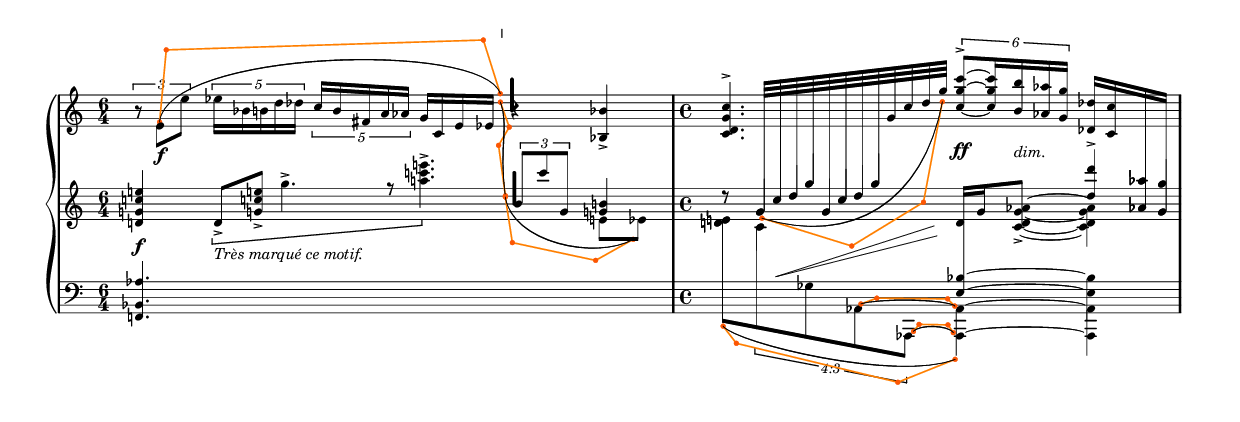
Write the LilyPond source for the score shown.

%
% Created (24/01/2020) by Paolo-Prete.
% This file is part of Spontini-Editor project.
%
% Spontini-Editor is free software: you can redistribute it and/or modify
% it under the terms of the GNU General Public License as published by
% the Free Software Foundation, either version 3 of the License, or
% (at your option) any later version.
% Spontini-Editor is distributed in the hope that it will be useful,
% but WITHOUT ANY WARRANTY; without even the implied warranty of
% MERCHANTABILITY or FITNESS FOR A PARTICULAR PURPOSE.  See the
% GNU General Public License for more details.
%
% You should have received a copy of the GNU General Public License
% along with Spontini-Editor. If not, see <http://www.gnu.org/licenses/>.
%

\include "../lib/ly/tabular-functions.ly"
\include "../lib/ly/jssvg.ly"
%
% Created (24/06/2020) by Paolo-Prete.
% This file is part of Spontini-Editor project.
%
% Spontini-Editor is free software: you can redistribute it and/or modify
% it under the terms of the GNU General Public License as published by
% the Free Software Foundation, either version 3 of the License, or
% (at your option) any later version.
% Spontini-Editor is distributed in the hope that it will be useful,
% but WITHOUT ANY WARRANTY; without even the implied warranty of
% MERCHANTABILITY or FITNESS FOR A PARTICULAR PURPOSE.  See the
% GNU General Public License for more details.
%
% You should have received a copy of the GNU General Public License
% along with Spontini-Editor. If not, see <http://www.gnu.org/licenses/>.
%

#(define volatinaFontSize -4.8)
volatina = #(define-music-function (parser location frac mus) (pair? ly:music?)
#{
   \override Voice.NoteHead.font-size = #volatinaFontSize
   \override Voice.Rest.font-size = #volatinaFontSize
   \override Voice.Accidental.font-size = #volatinaFontSize
   \override Voice.Script.font-size = #volatinaFontSize
   \once \override Voice.TupletBracket.stencil = ##f
   \once \override Voice.TupletNumber.stencil = ##f
   \tuplet $frac $mus
   \revert Voice.NoteHead.font-size
   \revert Voice.Rest.font-size
   \revert Voice.Accidental.font-size
   \revert Voice.Script.font-size
#})

shClefAtLeft = #(define-music-function (parser location num) (number?)
#{ \once\override Staff.Clef.X-extent = #(cons num num) #})

% Thanks to Harm, see: http://lilypond.1069038.n5.nabble.com/angle-of-a-tuplet-bracket-td55019.html
tupletAngles =
#(define-music-function (parser location y-off angl)(number? number?)
"
 angl is supposed to be the angle of the TupletBracket in degrees,
 y-off a (possible) offset in Y-direction
 "
#{
\once\override TupletBracket.after-line-breaking =
#(lambda (grob)
  (let* ((pos (ly:grob-property grob 'positions))
         (y-length (interval-length pos))
         (st (ly:tuplet-bracket::print grob))
         (st-x-ext (ly:stencil-extent st X))
         (st-x-length (interval-length st-x-ext))
         (alpha (degrees->radians angl))
         (new-start (+ (car pos) y-off))
         (new-y (* st-x-length (tan alpha))))
  (ly:grob-set-property! grob 'positions (cons new-start (+ new-start new-y)))))
#})

checkFontFile = #(define-scheme-function (parser location fontName fontFile) (string? string?)
(let
  ((warning (not (string-contains (ly:font-config-get-font-file fontName) fontFile))))
  (if warning
    (begin
      (display "\nwarning: font '")
      (display fontFile)
      (display "' not found!\n")
    )
  )
))

#(define dummyNum 0)
CHUNKSTART = {}
CHUNKEND = {}
COMMONDELIMITER = #(define-scheme-function (parser location) () (set! dummyNum 0))
SECTIONSTART = #(define-scheme-function (parser location sectionNum) (number?) (set! dummyNum 0))
LINKPAGEBREAK = #(define-scheme-function (parser location pbNum) (number?) (set! dummyNum 0))
SECTIONEND = #(define-scheme-function (parser location) () (set! dummyNum 0))
UNLINKPAGEBREAK = #(define-scheme-function (parser location) () (set! dummyNum 0))
pageBreakDummy = {}

requireVersion =
#(define-scheme-function (version then else)
   (string? scheme? scheme?)
   (define (list< x y)
     (if (null? x)
         #f
         (cond ((< (car x) (car y)) #t)
               ((> (car x) (car y)) #f)
               (else (list< (cdr x) (cdr y))))))
   (let* ((split (string-split version #\.))
          (nversion (map string->number split))
          (tversion (ly:version)))
     (if (list< tversion nversion)
         else
         then)))


\version "2.19.84"

\paper {
  indent = 0\cm
}
#(set-global-staff-size 15)

%-----------------%
% START __JSSVG__ %
%-----------------%

"j15" = #(define-music-function (parser location mus) (ly:music?) #{
\jsShape "16" "cpts" #'((0.194 . 0.778) (9.085 . -1.102) (0.053 . 4.318) (-0.124 . 15.465)) $mus
#})

"j14" = #(define-music-function (parser location mus) (ly:music?) #{
\jsShape "14" "cpts" #'((-1.655 . 1.995) (-2.481 . -2.251) (1.089 . -3.881) (3.92 . -2.439)) $mus
#})

"j13" = #(define-music-function (parser location mus) (ly:music?) #{
\jsShape "13" "cpts" #'((-0.069 . -4.591) (-2.294 . 2.804) (1.883 . 3.699) (0.935 . -1.378)) $mus
#})

"j12" = #(define-music-function (parser location mus) (ly:music?) #{
\jsShape "12" "cpts" #'((0.172 . 0.045) (0 . 0) (8.286 . -1.884) (12.975 . 0.043)) $mus
#})

"j11" = #(define-music-function (parser location mus) (ly:music?) #{
\jsOnceOverride "11" "extra-offset-y" #'(-2.101) TupletNumber $mus
#})

"j10" = #(define-music-function (parser location mus) (ly:music?) #{
\jsOnceOverride "10" "extra-offset-y" #'(-2.101) TupletBracket $mus
#})

"j9" = #(define-music-function (parser location mus) (ly:music?) #{
\jsTweak "8" "extra-offset-y" #'(-1.368) $mus
#})

"j8" = #(define-music-function (parser location mus) (ly:music?) #{
\jsTweak "9" "extra-offset-y" #'(-1.99) $mus
#})

"j7" = #(define-music-function (parser location mus) (ly:music?) #{
\jsShape "7" "cpts" #'((0.903 . -4.335) (1.458 . -5.678) (0.924 . -10.396) (-0.611 . -11.765)) $mus
#})

"j6" = #(define-music-function (parser location mus) (ly:music?) #{
\jsOnceOverride "6" "X-offset" #'(-71.9) NoteColumn $mus
#})

"j5" = #(define-music-function (parser location mus) (ly:music?) #{
\jsOnceOverride "5" "X-offset" #'(-71.9) NoteColumn $mus
#})

"j4" = #(define-music-function (parser location mus) (ly:music?) #{
\jsShape "4" "cpts" #'((0.13 . -0.31) (0.285 . 0.071) (5.58 . 2.056) (5.784 . 2.922)) $mus
#})

"j3" = #(define-music-function (parser location mus) (ly:music?) #{
\jsTweak "3" "extra-offset-y" #'(-0.894) $mus
#})

"j2" = #(define-music-function (parser location mus) (ly:music?) #{
\jsOnceOverride "2" "X-offset" #'(1.600) NoteColumn $mus
#})

"j1" = #(define-music-function (parser location mus) (ly:music?) #{
\jsOnceOverride "1" "X-offset" #'(1.300) NoteColumn $mus
#})

%-----------------%
% END __JSSVG__   %
%-----------------%

%----------------%
% START __VARS__ %
%----------------%

#(define v2 #{
\once \override Score.TupletNumber.text = #tuplet-number::calc-fraction-text
#})

#(define v1 #{
\once \override NoteColumn.X-offset = 0.01
#})

%----------------%
% END __VARS__   %
%----------------%

#(define pianoStaves 3)

setStavesSpacing = \override Staff.VerticalAxisGroup.staff-staff-spacing =
#'((basic-distance . 9)
(minimum-distance . 12)
(maximum-distance . 9)
(padding . -9)
(stretchability . 0))

exprMark =  #(define-music-function (parser location str) (string?)
#{ _\markup { \small \italic #str } #})

upper = {

%-------------------%
% START LAYOUT DEFS %
%-------------------%

% Set this to "true" if you want to show colored layers
% (NOTE: If it is set to "true", jstweaks can't be modified)
#(showColoredLayers "false")

#(set! showEditorStuff "true")

\setStavesSpacing
$(set! cpDiameter 0.3)
\set Score.proportionalNotationDuration = #(ly:make-moment 1/8)
\override Score.Script.padding = 0.4
\override Score.Stem.thickness = #1
\override Score.StaffSymbol.thickness = #0.55
\override Score.Script.font-size = #-2
\override Score.DynamicText.font-size = #-1
\override Score.Accidental.font-size = #-2
\override Score.AccidentalCautionary.font-size = #-2
\override Score.AccidentalCautionary.parenthesized = ##f
\override Score.NoteHead.font-size = #-1.8
\override Score.Rest.font-size = #-1
\override Score.Clef.font-size = #-1.3
\override Score.Dots.font-size = #-1.3
\override Score.TimeSignature.font-size = #-1.3
\override Score.TextScript.font-size = #2

%-----------------%
% END LAYOUT DEFS %
%-----------------%

%%%%%%%%%%%%%%%%%%%%%%%%%%%
%%%%%%%%%%%%%%%%%%%%%%%%%%%
%%%%       SCORE       %%%%
%%%%%%%%%%%%%%%%%%%%%%%%%%%
%%%%%%%%%%%%%%%%%%%%%%%%%%%

%%%%%%%%%%%%%%%%%%%%%%%%%%%%%%%%%%%%%%%%%%%%%%%%%%%%%%%%%%%%%%%%%%%%%%%%%%
% Piano Sonata No.1 (Sorabji, Kaikhosru Shapurji), measures 3 and 4
% https://imslp.org/wiki/Piano_Sonata_No.1_(Sorabji%2C_Kaikhosru_Shapurji)
%%%%%%%%%%%%%%%%%%%%%%%%%%%%%%%%%%%%%%%%%%%%%%%%%%%%%%%%%%%%%%%%%%%%%%%%%%

%%%%%%%%%%%%%%%
%% MEASURE 1 %%
%%%%%%%%%%%%%%%

\time 6/4
<<

\crossStaffTableVoice "upper"
{
\stemDown \tupletUp 3/2 {b'8\rest e'\"j13" (\f e''} \stemNeutral \tupletUp 5/4 { es''16 bes' b' d'' des''}
\tupletDown 5/4 { c'' b' fis' a' as'} g' c' e' es')\jsShape "15" "cpts" #'((0.605 . 1.473) (1.663 . -2.841) (-0.858 . -6.301) (-1.088 . -12.842)) ( \"j1" b'4\rest) <bes' bes>_>
}

\\
\crossStaffTableVoice "middleI"
{
\stemNeutral
<d'? g'? c''? e''?>4\"j3" \f
\once \omit Voice.TupletNumber \tupletAngles 0 5
\tupletDown 9/6 { d'8[_>\exprMark "Très marqué ce motif." <g'? c''? e''?>8]_> g''4.^> r8 <a''? c'''? e'''?>4.^> }
<< { \tupletUp 3/2 {\"j2" b'8\"j14" _( c''' g'} <g'? b'?>4) } \\ { s4 e'?8 es' } >>
}

\\
\crossStaffTableVoice "lower"
{ \clef bass <f,? bes, as>4. s4. s2.}

>>

%%%%%%%%%%%%%%%
%% MEASURE 2 %%
%%%%%%%%%%%%%%%

\time 4/4
\override Score.Hairpin.rotation = #'(16 0 0)

<<

\setCrossStaves "middleI" "lower"
\easyCrossStaff %TMODE
  { \CS <d'? e'?>8   \CS \hiddenTuplet 4/3{ c'                 \CS s   \CS s          \CS s }           \CS d'16[ \CS g' \CS <c' d' g' as'>8]_>~ \CS \stemDown <c' d' g' as'>4 \CS }
  { \CS s8[\"j12" _( \CS $v2 \"j10" \"j11" \tupletDown 4/3 { s \CS ges \CS as,)\"j4"( \CS as,,])}\"j7"( \CS s16)  \CS s  \CS s8                  \CS s4                        \CS }
#'( \CS D            \CS -                                     \CS -   \CS -          \CS N             \CS U     \CS -  \CS -                   \CS N                         \CS )

\\
\crossStaffTableVoice "lower"
{ \stemUp s2 \crossStaff <e bes>4~\stemDown <e bes> }

\\
\crossStaffTableVoice "middleI"
{ s2. \stemUp <d'' d'''>4^> }

\\
\setCrossStaves "upper" "middleI"
\easyCrossStaff %TMODE
  { \CS s8 \CS s32[         \CS s     \CS s   \CS s   \CS s  \CS  s   \CS s   \CS s   \CS g' \CS c'' \CS d'' \CS g''] \CS $v1 \tupletUp 6/4 {  <c'' g'' c'''>8[^>\"j9" \ff~ \CS <c'' g'' c'''>16 \CS <b'' b'>\"j8" \exprMark "dim." \CS <as'' as'> \CS <g'' g'>] } \CS <des'' des'>[ \CS <c'' c'> \CS s           \CS s]       \CS }
  { \CS r8 \CS g'32\"j15" ( \CS c''\< \CS d'' \CS g'' \CS g' \CS  c'' \CS d'' \CS g'' \CS s  \CS s   \CS s   \CS s)\! \CS \hiddenTuplet 6/4{ s8                             \CS s16              \CS s                              \CS s          \CS s}          \CS s             \CS s        \CS <as'' as'?> \CS <g'' g'> \CS }
#'( \CS U  \CS -            \CS -     \CS -   \CS -   \CS -  \CS -    \CS -   \CS -   \CS -  \CS -   \CS -   \CS -    \CS U                                                 \CS -                \CS -                              \CS -          \CS -           \CS -             \CS -        \CS -           \CS -        \CS )

\\
\crossStaffTableVoice "upper"
{ <c' d' g' c''>4.^> }

\\
\crossStaffTableVoice "lower"
{ \stemDown s2 <as,, as,>4~<as,, as,>}

>>

\override Score.BarNumber.stencil = ##f
\stopStaff
\hide Score.Clef
\hide Score.Rest
\break r1

} %end upper
middleI = { \setStavesSpacing }
lower   = { }

\include "../lib/ly/piano-template.ly"